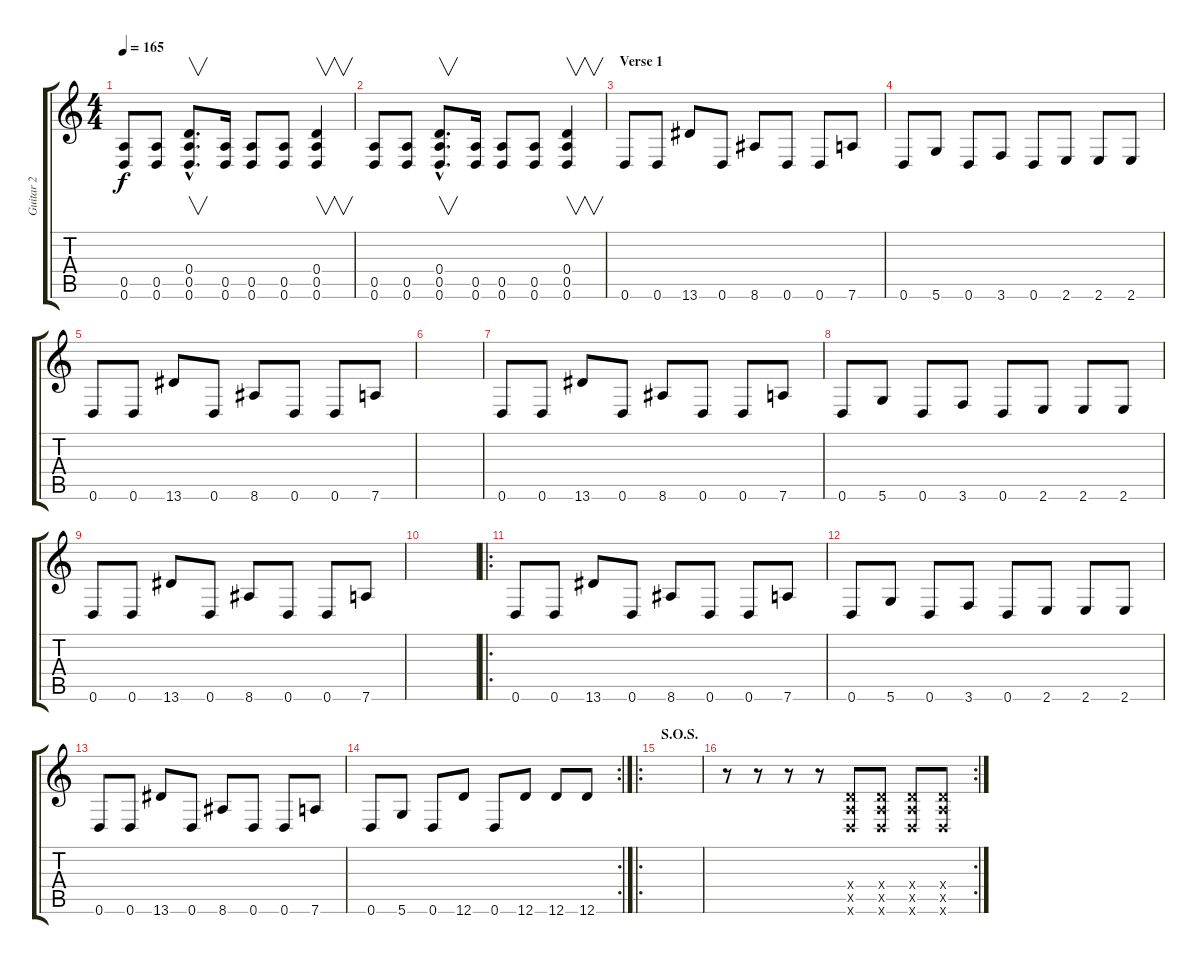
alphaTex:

\track ("Guitar 2" "Guitar 2") {instrument distortionguitar}
\staff {score tabs}
\tuning (E4 B3 G3 D3 A2 D2) {hide}
\ts (4 4)
\tempo 165
\clef g2
\ks c
(0.5 0.6).8{dy f} (0.5 0.6).8 (0.4{hac} 0.5{hac} 0.6{hac}).8{v d} (0.5 0.6).16 (0.5 0.6).8 (0.5 0.6).8 (0.4 0.5 0.6).4{v} |
(0.5 0.6).8 (0.5 0.6).8 (0.4{hac} 0.5{hac} 0.6{hac}).8{v d} (0.5 0.6).16 (0.5 0.6).8 (0.5 0.6).8 (0.4 0.5 0.6).4{v} |
\section ("" "Verse 1")
0.6.8 0.6.8 13.6.8 0.6.8 8.6.8 0.6.8 0.6.8 7.6.8 |
0.6.8 5.6.8 0.6.8 3.6.8 0.6.8 2.6.8 2.6.8 2.6.8 |
0.6.8 0.6.8 13.6.8 0.6.8 8.6.8 0.6.8 0.6.8 7.6.8 |
|
0.6.8 0.6.8 13.6.8 0.6.8 8.6.8 0.6.8 0.6.8 7.6.8 |
0.6.8 5.6.8 0.6.8 3.6.8 0.6.8 2.6.8 2.6.8 2.6.8 |
0.6.8 0.6.8 13.6.8 0.6.8 8.6.8 0.6.8 0.6.8 7.6.8 |
|
\ro
0.6.8 0.6.8 13.6.8 0.6.8 8.6.8 0.6.8 0.6.8 7.6.8 |
0.6.8 5.6.8 0.6.8 3.6.8 0.6.8 2.6.8 2.6.8 2.6.8 |
0.6.8 0.6.8 13.6.8 0.6.8 8.6.8 0.6.8 0.6.8 7.6.8 |
\rc 2
0.6.8 5.6.8 0.6.8 12.6.8 0.6.8 12.6.8 12.6.8 12.6.8 |
\ro
\section ("" "S.O.S.")
|
\rc 2
r.8 r.8 r.8 r.8 (0.4{x} 0.5{x} 0.6{x}).8 (0.4{x} 0.5{x} 0.6{x}).8 (0.4{x} 0.5{x} 0.6{x}).8 (0.4{x} 0.5{x} 0.6{x}).8
